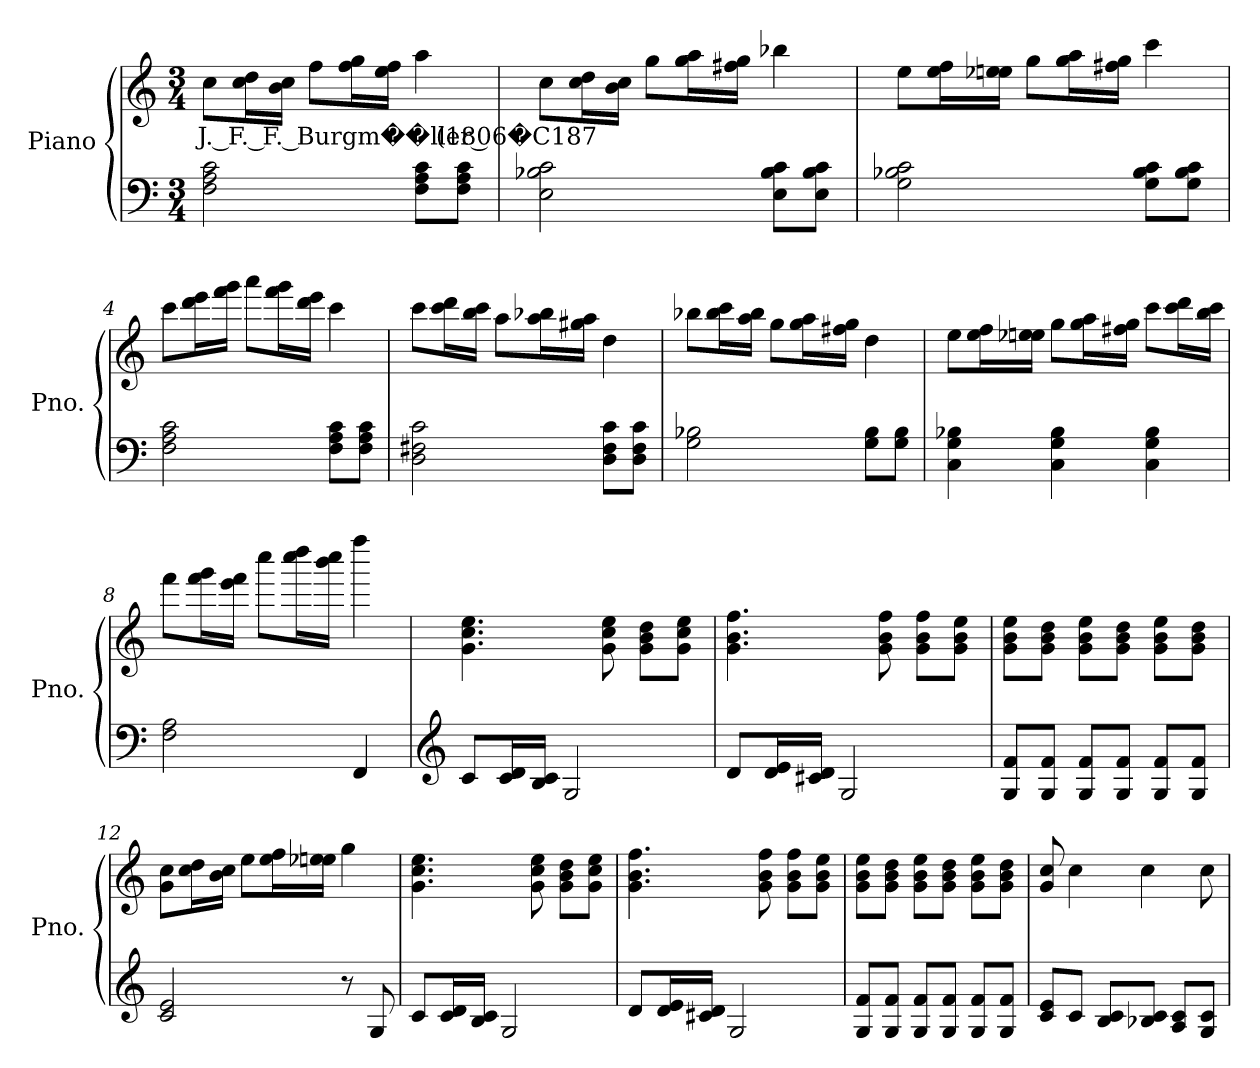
**kern	**kern	**text
*part2	*part1	*part1
*staff2	*staff1	*staff1
*I"Piano	*I"Piano	*
*I'Pno.	*I'Pno.	*
*clefF4	*clefG2	*
*k[]	*k[]	*
*M3/4	*M3/4	*
*MM100	*MM100	*
=1	=1	=1
!	!	!LO:LY:b
2F\ 2A\ 2c\	8cc\L	J. F. F. Burgm��ller (1806�C187
.	16cc\ 16dd\L	.
.	16b\ 16cc\JJ	.
.	8ff\L	.
.	16ff\ 16gg\L	.
.	16ee\ 16ff\JJ	.
8F\ 8A\ 8c\L	4aa\	.
8F\ 8A\ 8c\J	.	.
=2	=2	=2
2E\ 2B-X\ 2c\	8cc\L	.
.	16cc\ 16dd\L	.
.	16b\ 16cc\JJ	.
.	8gg\L	.
.	16gg\ 16aa\L	.
.	16ff#X\ 16gg\JJ	.
8E\ 8B-\ 8c\L	4bb-X\	.
8E\ 8B-\ 8c\J	.	.
!!LO:LB:g=z
=3	=3	=3
2G\ 2B-X\ 2c\	8ee\L	.
.	16ee\ 16ff\L	.
.	16ee-X\ 16een\JJ	.
.	8gg\L	.
.	16gg\ 16aa\L	.
.	16ff#X\ 16gg\JJ	.
8G\ 8B-\ 8c\L	4ccc\	.
8G\ 8B-\ 8c\J	.	.
=4	=4	=4
2F\ 2A\ 2c\	8ccc\L	.
.	16ddd\ 16eee\L	.
.	16fff\ 16ggg\JJ	.
.	8aaa\L	.
.	16fff\ 16ggg\L	.
.	16ddd\ 16eee\JJ	.
8F\ 8A\ 8c\L	4ccc\	.
8F\ 8A\ 8c\J	.	.
=5	=5	=5
2D\ 2F#X\ 2c\	8ccc\L	.
.	16ccc\ 16ddd\L	.
.	16bb\ 16ccc\JJ	.
.	8aa\L	.
.	16aa\ 16bb-X\L	.
.	16gg#X\ 16aa\JJ	.
8D\ 8F#\ 8c\L	4dd\	.
8D\ 8F#\ 8c\J	.	.
!!LO:LB:g=z
=6	=6	=6
2G\ 2B-X\	8bb-X\L	.
.	16bb-\ 16ccc\L	.
.	16aa\ 16bb-\JJ	.
.	8gg\L	.
.	16gg\ 16aa\L	.
.	16ff#X\ 16gg\JJ	.
8G\ 8B-\L	4dd\	.
8G\ 8B-\J	.	.
=7	=7	=7
4C\ 4G\ 4B-X\	8ee\L	.
.	16ee\ 16ff\L	.
.	16ee-X\ 16een\JJ	.
4C\ 4G\ 4B-\	8gg\L	.
.	16gg\ 16aa\L	.
.	16ff#X\ 16gg\JJ	.
4C\ 4G\ 4B-\	8ccc\L	.
.	16ccc\ 16ddd\L	.
.	16bb\ 16ccc\JJ	.
=8	=8	=8
2F\ 2A\	8fff\L	.
.	16fff\ 16ggg\L	.
.	16eee\ 16fff\JJ	.
.	8cccc\L	.
.	16cccc\ 16dddd\L	.
.	16bbb\ 16cccc\JJ	.
4FF/	4ffff\	.
!!LO:LB:g=z
=9	=9	=9
*clefG2	*	*
8c/L	4.g\ 4.cc\ 4.ee\	.
16c/ 16d/L	.	.
16B/ 16c/JJ	.	.
2G/	.	.
.	8g\ 8cc\ 8ee\	.
.	8g\ 8b\ 8dd\L	.
.	8g\ 8cc\ 8ee\J	.
=10	=10	=10
8d/L	4.g\ 4.b\ 4.ff\	.
16d/ 16e/L	.	.
16c#X/ 16d/JJ	.	.
2G/	.	.
.	8g\ 8b\ 8ff\	.
.	8g\ 8b\ 8ff\L	.
.	8g\ 8b\ 8ee\J	.
=11	=11	=11
8G/ 8f/L	8g\ 8b\ 8ee\L	.
8G/ 8f/J	8g\ 8b\ 8dd\J	.
8G/ 8f/L	8g\ 8b\ 8ee\L	.
8G/ 8f/J	8g\ 8b\ 8dd\J	.
8G/ 8f/L	8g\ 8b\ 8ee\L	.
8G/ 8f/J	8g\ 8b\ 8dd\J	.
=12	=12	=12
2c/ 2e/	8g\ 8cc\L	.
.	16cc\ 16dd\L	.
.	16b\ 16cc\JJ	.
.	8ee\L	.
.	16ee\ 16ff\L	.
.	16ee-X\ 16een\JJ	.
8r	4gg\	.
8G/	.	.
!!LO:LB:g=z
=13	=13	=13
8c/L	4.g\ 4.cc\ 4.ee\	.
16c/ 16d/L	.	.
16B/ 16c/JJ	.	.
2G/	.	.
.	8g\ 8cc\ 8ee\	.
.	8g\ 8b\ 8dd\L	.
.	8g\ 8cc\ 8ee\J	.
=14	=14	=14
8d/L	4.g\ 4.b\ 4.ff\	.
16d/ 16e/L	.	.
16c#X/ 16d/JJ	.	.
2G/	.	.
.	8g\ 8b\ 8ff\	.
.	8g\ 8b\ 8ff\L	.
.	8g\ 8b\ 8ee\J	.
=15	=15	=15
8G/ 8f/L	8g\ 8b\ 8ee\L	.
8G/ 8f/J	8g\ 8b\ 8dd\J	.
8G/ 8f/L	8g\ 8b\ 8ee\L	.
8G/ 8f/J	8g\ 8b\ 8dd\J	.
8G/ 8f/L	8g\ 8b\ 8ee\L	.
8G/ 8f/J	8g\ 8b\ 8dd\J	.
=16	=16	=16
8c/ 8e/L	8g/ 8cc/	.
8c/J	4cc\	.
8B/ 8c/L	.	.
8B-X/ 8c/J	4cc\	.
8A/ 8c/L	.	.
8G/ 8c/J	8cc\	.
=	=	=
*-	*-	*-
